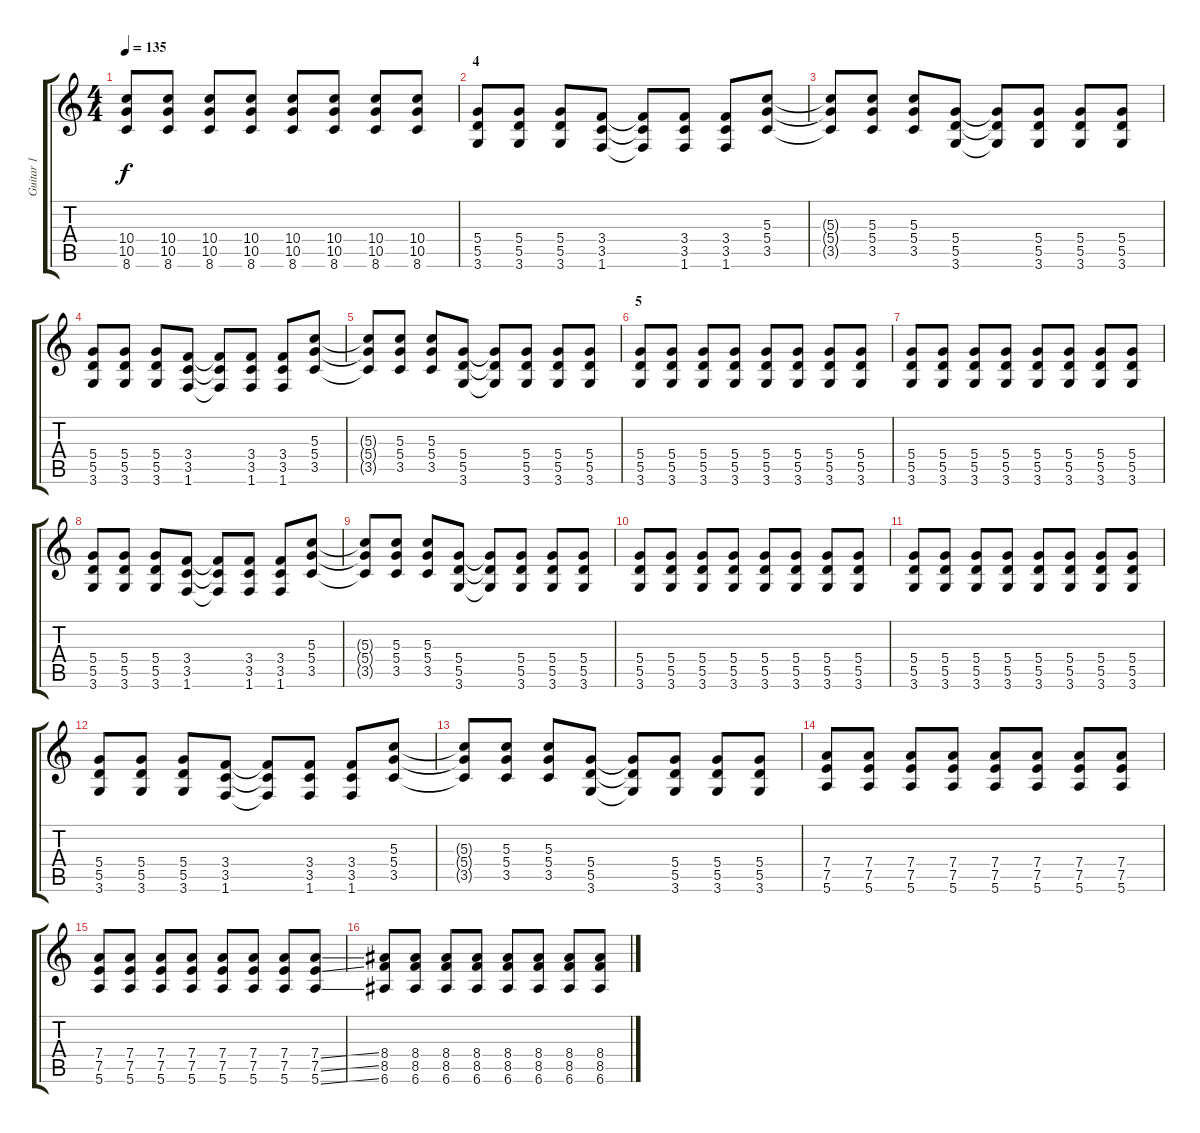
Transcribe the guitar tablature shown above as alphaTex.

\track ("Guitar 1" "Guitar 1") {instrument distortionguitar}
\staff {score tabs}
\tuning (E4 B3 G3 D3 A2 E2) {hide}
\ts (4 4)
\tempo 135
\clef g2
\ks c
(10.4 10.5 8.6).8{dy f} (10.4 10.5 8.6).8 (10.4 10.5 8.6).8 (10.4 10.5 8.6).8 (10.4 10.5 8.6).8 (10.4 10.5 8.6).8 (10.4 10.5 8.6).8 (10.4 10.5 8.6).8 |
\section ("" "4")
(5.4 5.5 3.6).8 (5.4 5.5 3.6).8 (5.4 5.5 3.6).8 (3.4 3.5 1.6).8 (3.4{t} 3.5{t} 1.6{t}).8 (3.4 3.5 1.6).8 (3.4 3.5 1.6).8 (5.3 5.4 3.5).8 |
(5.3{t} 5.4{t} 3.5{t}).8 (5.3 5.4 3.5).8 (5.3 5.4 3.5).8 (5.4 5.5 3.6).8 (5.4{t} 5.5{t} 3.6{t}).8 (5.4 5.5 3.6).8 (5.4 5.5 3.6).8 (5.4 5.5 3.6).8 |
(5.4 5.5 3.6).8 (5.4 5.5 3.6).8 (5.4 5.5 3.6).8 (3.4 3.5 1.6).8 (3.4{t} 3.5{t} 1.6{t}).8 (3.4 3.5 1.6).8 (3.4 3.5 1.6).8 (5.3 5.4 3.5).8 |
(5.3{t} 5.4{t} 3.5{t}).8 (5.3 5.4 3.5).8 (5.3 5.4 3.5).8 (5.4 5.5 3.6).8 (5.4{t} 5.5{t} 3.6{t}).8 (5.4 5.5 3.6).8 (5.4 5.5 3.6).8 (5.4 5.5 3.6).8 |
\section ("" "5")
(5.4 5.5 3.6).8 (5.4 5.5 3.6).8 (5.4 5.5 3.6).8 (5.4 5.5 3.6).8 (5.4 5.5 3.6).8 (5.4 5.5 3.6).8 (5.4 5.5 3.6).8 (5.4 5.5 3.6).8 |
(5.4 5.5 3.6).8 (5.4 5.5 3.6).8 (5.4 5.5 3.6).8 (5.4 5.5 3.6).8 (5.4 5.5 3.6).8 (5.4 5.5 3.6).8 (5.4 5.5 3.6).8 (5.4 5.5 3.6).8 |
(5.4 5.5 3.6).8 (5.4 5.5 3.6).8 (5.4 5.5 3.6).8 (3.4 3.5 1.6).8 (3.4{t} 3.5{t} 1.6{t}).8 (3.4 3.5 1.6).8 (3.4 3.5 1.6).8 (5.3 5.4 3.5).8 |
(5.3{t} 5.4{t} 3.5{t}).8 (5.3 5.4 3.5).8 (5.3 5.4 3.5).8 (5.4 5.5 3.6).8 (5.4{t} 5.5{t} 3.6{t}).8 (5.4 5.5 3.6).8 (5.4 5.5 3.6).8 (5.4 5.5 3.6).8 |
(5.4 5.5 3.6).8 (5.4 5.5 3.6).8 (5.4 5.5 3.6).8 (5.4 5.5 3.6).8 (5.4 5.5 3.6).8 (5.4 5.5 3.6).8 (5.4 5.5 3.6).8 (5.4 5.5 3.6).8 |
(5.4 5.5 3.6).8 (5.4 5.5 3.6).8 (5.4 5.5 3.6).8 (5.4 5.5 3.6).8 (5.4 5.5 3.6).8 (5.4 5.5 3.6).8 (5.4 5.5 3.6).8 (5.4 5.5 3.6).8 |
(5.4 5.5 3.6).8 (5.4 5.5 3.6).8 (5.4 5.5 3.6).8 (3.4 3.5 1.6).8 (3.4{t} 3.5{t} 1.6{t}).8 (3.4 3.5 1.6).8 (3.4 3.5 1.6).8 (5.3 5.4 3.5).8 |
(5.3{t} 5.4{t} 3.5{t}).8 (5.3 5.4 3.5).8 (5.3 5.4 3.5).8 (5.4 5.5 3.6).8 (5.4{t} 5.5{t} 3.6{t}).8 (5.4 5.5 3.6).8 (5.4 5.5 3.6).8 (5.4 5.5 3.6).8 |
(7.4 7.5 5.6).8 (7.4 7.5 5.6).8 (7.4 7.5 5.6).8 (7.4 7.5 5.6).8 (7.4 7.5 5.6).8 (7.4 7.5 5.6).8 (7.4 7.5 5.6).8 (7.4 7.5 5.6).8 |
(7.4 7.5 5.6).8 (7.4 7.5 5.6).8 (7.4 7.5 5.6).8 (7.4 7.5 5.6).8 (7.4 7.5 5.6).8 (7.4 7.5 5.6).8 (7.4 7.5 5.6).8 (7.4{ss} 7.5{ss} 5.6{ss}).8 |
(8.4 8.5 6.6).8 (8.4 8.5 6.6).8 (8.4 8.5 6.6).8 (8.4 8.5 6.6).8 (8.4 8.5 6.6).8 (8.4 8.5 6.6).8 (8.4 8.5 6.6).8 (8.4 8.5 6.6).8
